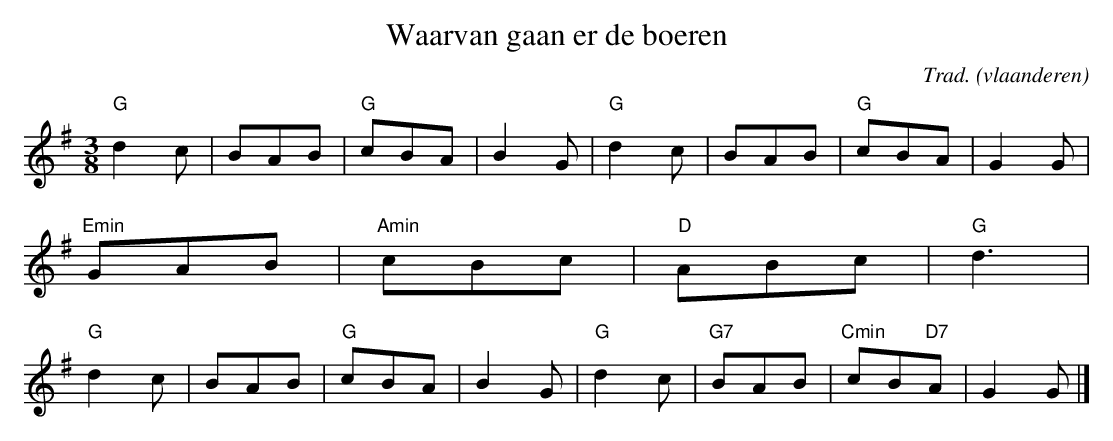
X:1
T:Waarvan gaan er de boeren
O:vlaanderen
C:Trad.
L:1/8
M:3/8
K:G
"G"d2 c | BAB | "G"cBA | B2 G | "G"d2 c | BAB | "G"cBA | G2 G |
"Emin"GAB | "Amin"cBc | "D"ABc | "G" d3 |
"G"d2 c | BAB | "G"cBA | B2 G | "G"d2 c | "G7"BAB | "Cmin"cB"D7"A | G2 G |]
